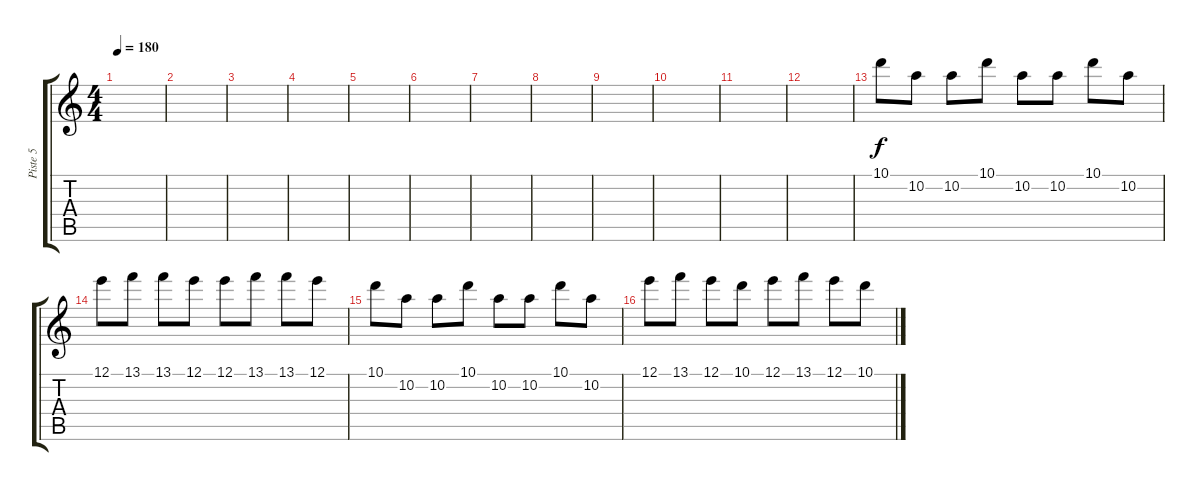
\track ("Piste 5" "Piste 5") {instrument distortionguitar}
\staff {score tabs}
\tuning (E4 B3 G3 D3 A2 D2) {hide}
\ts (4 4)
\tempo 180
\clef g2
\ks c
|
|
|
|
|
|
|
|
|
|
|
|
10.1.8 10.2.8 10.2.8 10.1.8 10.2.8 10.2.8 10.1.8 10.2.8 |
12.1.8 13.1.8 13.1.8 12.1.8 12.1.8 13.1.8 13.1.8 12.1.8 |
10.1.8 10.2.8 10.2.8 10.1.8 10.2.8 10.2.8 10.1.8 10.2.8 |
12.1.8 13.1.8 12.1.8 10.1.8 12.1.8 13.1.8 12.1.8 10.1.8
